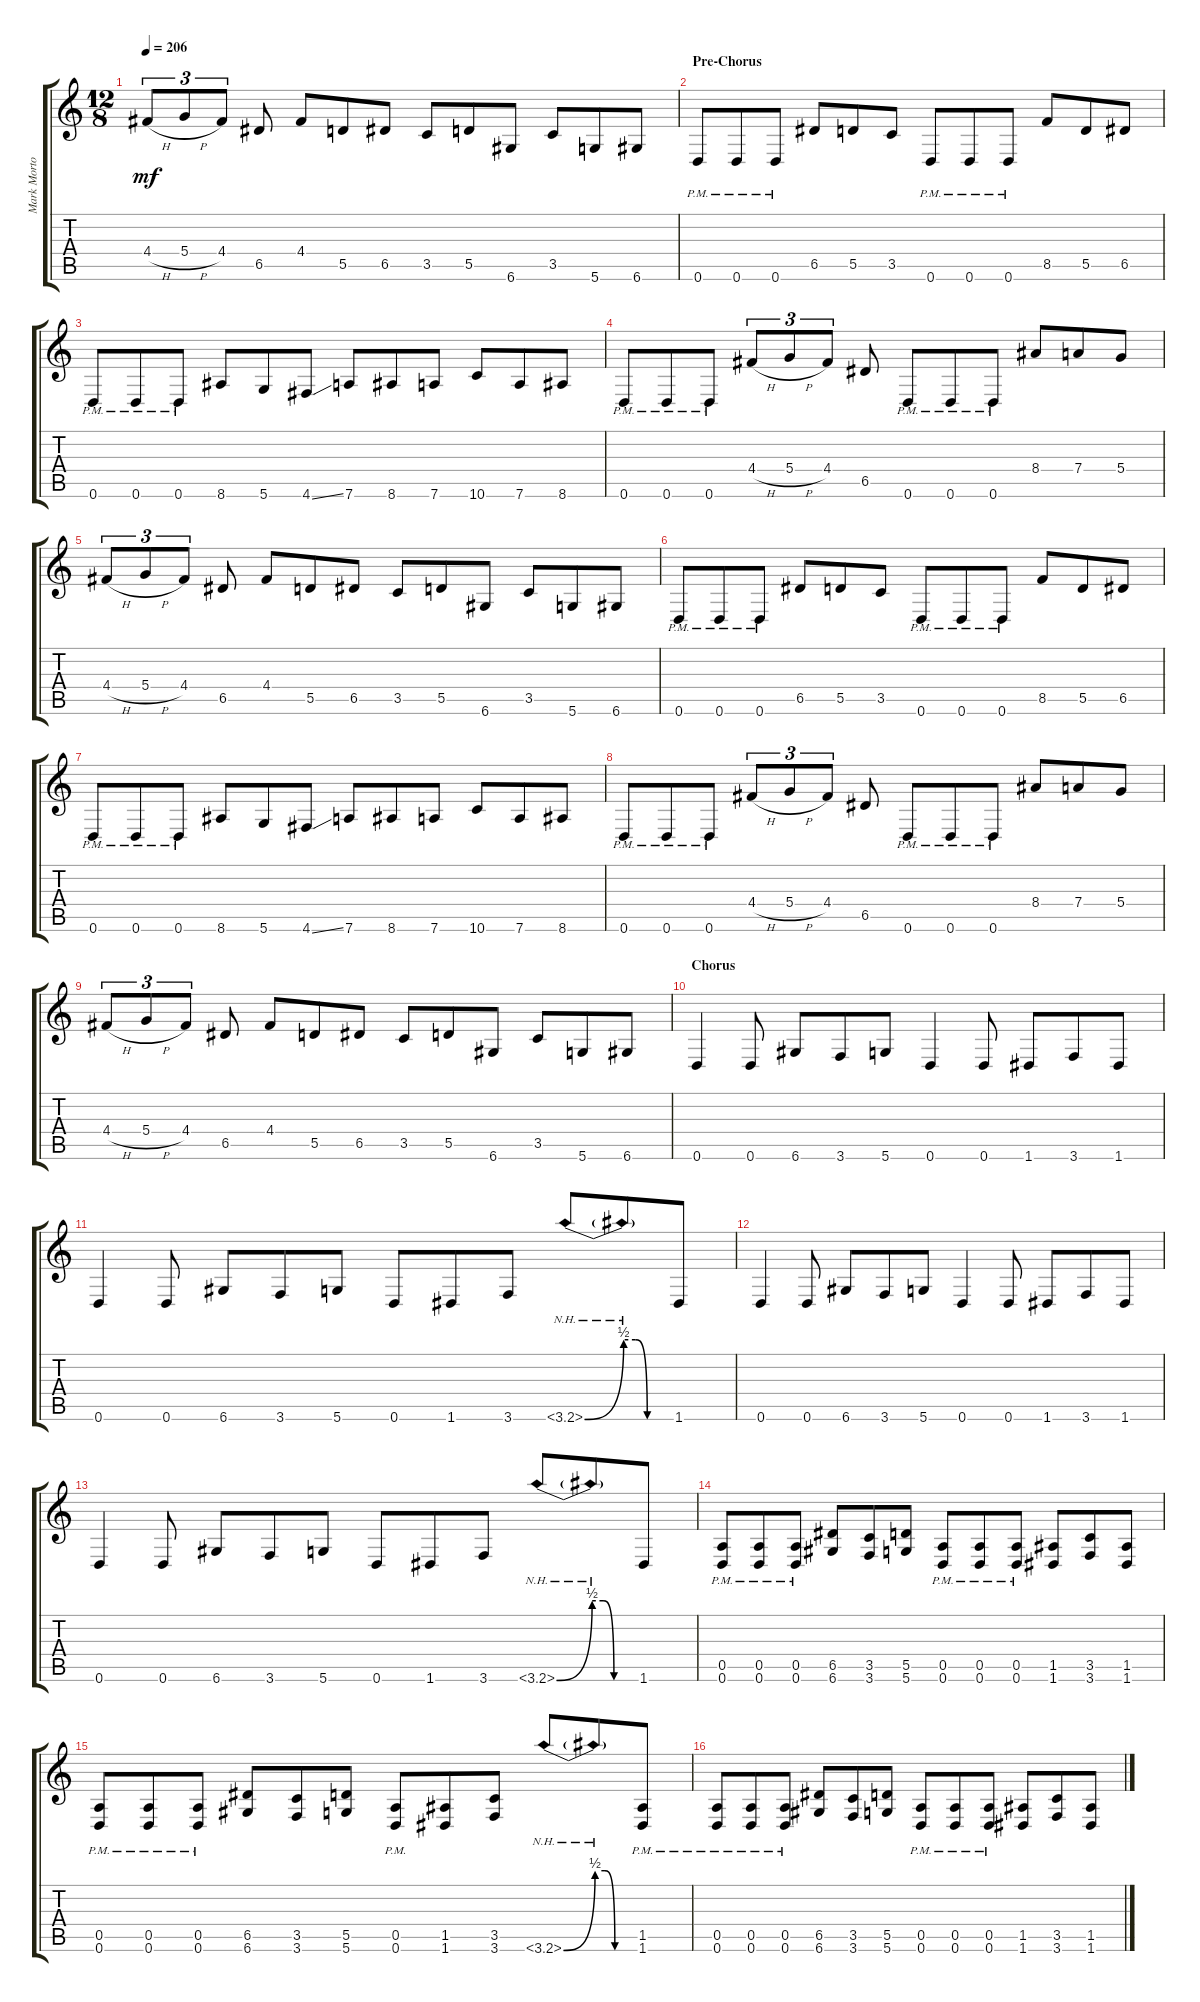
\track ("Mark Morton" "Mark Morto") {instrument distortionguitar}
\staff {score tabs}
\tuning (E4 B3 G3 D3 A2 D2) {hide}
\ts (12 8)
\tempo 206
\clef g2
\ks c
4.4{h}.8{tu (3 2) dy mf} 5.4{h}.8{tu (3 2)} 4.4.8{tu (3 2)} 6.5.8 4.4.8 5.5.8 6.5.8 3.5.8 5.5.8 6.6.8 3.5.8 5.6.8 6.6.8 |
\section ("" "Pre-Chorus")
0.6{pm}.8 0.6{pm}.8 0.6{pm}.8 6.5.8 5.5.8 3.5.8 0.6{pm}.8 0.6{pm}.8 0.6{pm}.8 8.5.8 5.5.8 6.5.8 |
0.6{pm}.8 0.6{pm}.8 0.6{pm}.8 8.6.8 5.6.8 4.6{ss}.8 7.6.8 8.6.8 7.6.8 10.6.8 7.6.8 8.6.8 |
0.6{pm}.8 0.6{pm}.8 0.6{pm}.8 4.4{h}.8{tu (3 2)} 5.4{h}.8{tu (3 2)} 4.4.8{tu (3 2)} 6.5.8 0.6{pm}.8 0.6{pm}.8 0.6{pm}.8 8.4.8 7.4.8 5.4.8 |
4.4{h}.8{tu (3 2)} 5.4{h}.8{tu (3 2)} 4.4.8{tu (3 2)} 6.5.8 4.4.8 5.5.8 6.5.8 3.5.8 5.5.8 6.6.8 3.5.8 5.6.8 6.6.8 |
0.6{pm}.8 0.6{pm}.8 0.6{pm}.8 6.5.8 5.5.8 3.5.8 0.6{pm}.8 0.6{pm}.8 0.6{pm}.8 8.5.8 5.5.8 6.5.8 |
0.6{pm}.8 0.6{pm}.8 0.6{pm}.8 8.6.8 5.6.8 4.6{ss}.8 7.6.8 8.6.8 7.6.8 10.6.8 7.6.8 8.6.8 |
0.6{pm}.8 0.6{pm}.8 0.6{pm}.8 4.4{h}.8{tu (3 2)} 5.4{h}.8{tu (3 2)} 4.4.8{tu (3 2)} 6.5.8 0.6{pm}.8 0.6{pm}.8 0.6{pm}.8 8.4.8 7.4.8 5.4.8 |
4.4{h}.8{tu (3 2)} 5.4{h}.8{tu (3 2)} 4.4.8{tu (3 2)} 6.5.8 4.4.8 5.5.8 6.5.8 3.5.8 5.5.8 6.6.8 3.5.8 5.6.8 6.6.8 |
\section ("" "Chorus")
0.6.4 0.6.8 6.6.8 3.6.8 5.6.8 0.6.4 0.6.8 1.6.8 3.6.8 1.6.8 |
0.6.4 0.6.8 6.6.8 3.6.8 5.6.8 0.6.8 1.6.8 3.6.8 3.6{be (bend 0 0 60 2) nh}.8 3.6{be (custom 0 2 15 2 30 0 60 0) nh t}.8 1.6.8 |
0.6.4 0.6.8 6.6.8 3.6.8 5.6.8 0.6.4 0.6.8 1.6.8 3.6.8 1.6.8 |
0.6.4 0.6.8 6.6.8 3.6.8 5.6.8 0.6.8 1.6.8 3.6.8 3.6{be (bend 0 0 60 2) nh}.8 3.6{be (custom 0 2 15 2 30 0 60 0) nh t}.8 1.6.8 |
(0.5{pm} 0.6{pm}).8 (0.5{pm} 0.6{pm}).8 (0.5{pm} 0.6{pm}).8 (6.5 6.6).8 (3.5 3.6).8 (5.5 5.6).8 (0.5{pm} 0.6{pm}).8 (0.5{pm} 0.6{pm}).8 (0.5{pm} 0.6{pm}).8 (1.5 1.6).8 (3.5 3.6).8 (1.5 1.6).8 |
(0.5{pm} 0.6{pm}).8 (0.5{pm} 0.6{pm}).8 (0.5{pm} 0.6{pm}).8 (6.5 6.6).8 (3.5 3.6).8 (5.5 5.6).8 (0.5 0.6{pm}).8 (1.5 1.6).8 (3.5 3.6).8 3.6{be (bend 0 0 60 2) nh}.8 3.6{be (custom 0 2 15 2 30 0 60 0) nh t}.8 (1.5{pm} 1.6{pm}).8 |
(0.5{pm} 0.6{pm}).8 (0.5{pm} 0.6{pm}).8 (0.5{pm} 0.6{pm}).8 (6.5 6.6).8 (3.5 3.6).8 (5.5 5.6).8 (0.5{pm} 0.6{pm}).8 (0.5{pm} 0.6{pm}).8 (0.5{pm} 0.6{pm}).8 (1.5 1.6).8 (3.5 3.6).8 (1.5 1.6).8
